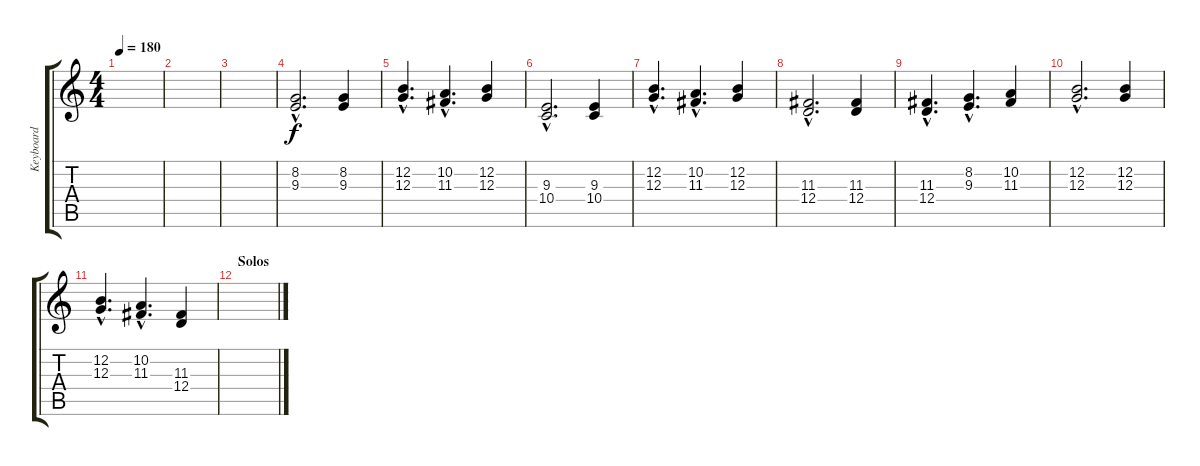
\track ("Keyboard" "Keyboard") {instrument churchorgan}
\staff {score tabs}
\tuning (E4 B3 G3 D3 A2 E2) {hide}
\ts (4 4)
\tempo 180
\clef g2
\ks c
|
|
|
(8.2{hac} 9.3{hac}).2{d} (8.2 9.3).4 |
(12.2{hac} 12.3{hac}).4{d} (10.2{hac} 11.3{hac}).4{d} (12.2 12.3).4 |
(9.3{hac} 10.4{hac}).2{d} (9.3 10.4).4 |
(12.2{hac} 12.3{hac}).4{d} (10.2{hac} 11.3{hac}).4{d} (12.2 12.3).4 |
(11.3{hac} 12.4{hac}).2{d} (11.3 12.4).4 |
(11.3{hac} 12.4{hac}).4{d} (8.2{hac} 9.3{hac}).4{d} (10.2 11.3).4 |
(12.2{hac} 12.3{hac}).2{d} (12.2 12.3).4 |
(12.2{hac} 12.3{hac}).4{d} (10.2{hac} 11.3{hac}).4{d} (11.3 12.4).4 |
\section ("" "Solos")
